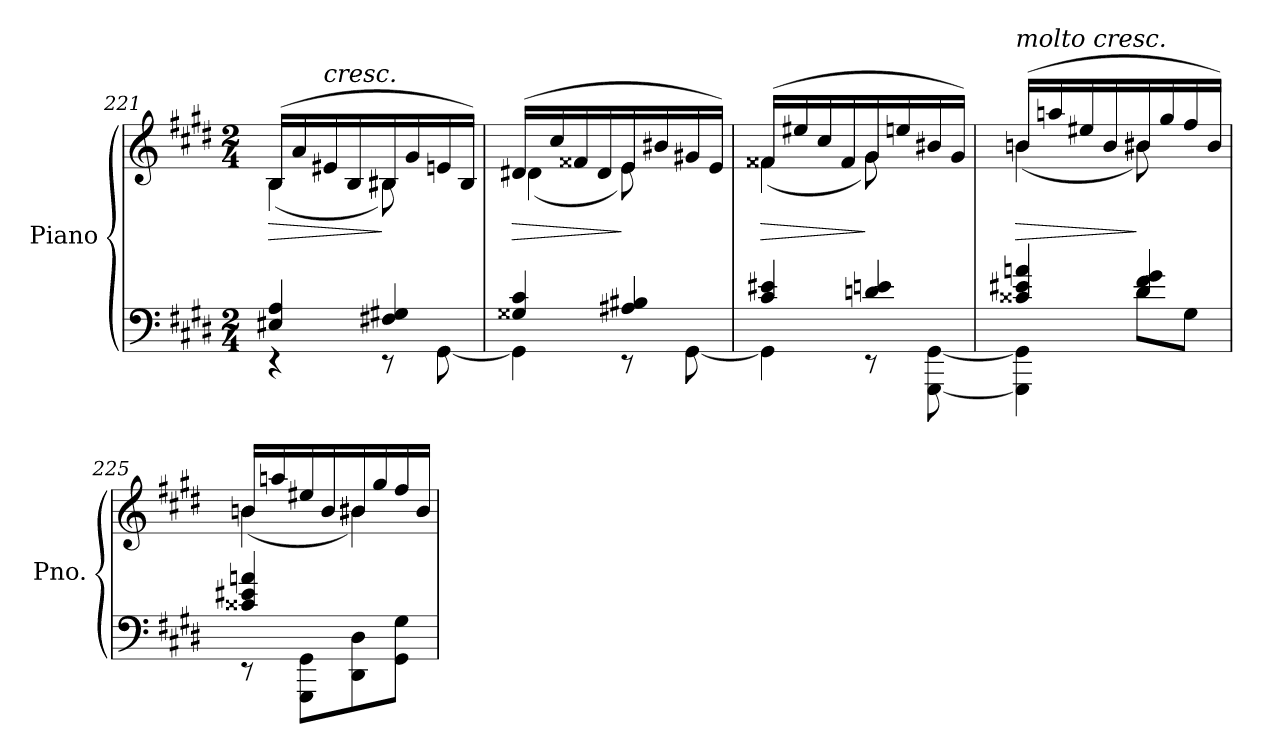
**kern	**kern	**dynam
*part1	*part1	*part1
*staff2	*staff1	*staff1/2
*I"Piano	*	*
*I'Pno.	*	*
!!LO:LB:g=z
*clefF4	*clefG2	*
*k[f#c#g#d#]	*k[f#c#g#d#]	*
*M2/4	*M2/4	*
=221	=221	=221
*^	*	*
!	!	!	!LO:HP:b
*	*	*^	*
4E#X/ 4A/	4r	(>16B/LL	(<4B\	>
.	.	16a/	.	.
!	!	!LO:TX:i:t=cresc.	!	!
.	.	16e#X/	.	.
.	.	16B/	.	.
4F#X/ 4G#X/	8r	16B#X/	8B#\)	]
.	.	16g#/	.	.
.	[8GG#\	16en/	8ryy	.
.	.	16B#/JJ)	.	.
=222	=222	=222	=222	=222
!	!	!	!	!LO:HP:b
4G##X/ 4c#/	4GG#\]	(>16d#X/LL	(<4d#\	>
.	.	16cc#/	.	.
.	.	16f##X/	.	.
.	.	16d#/	.	.
4A#X/ 4B#X/	8r	16e/	8e\)	]
.	.	16b#X/	.	.
.	[8GG#\	16g#X/	8ryy	.
.	.	16e/JJ)	.	.
=223	=223	=223	=223	=223
!	!	!	!	!LO:HP:b
4c#/ 4e#X/	4GG#\]	(>16f##X/LL	(<4f##\	>
.	.	16ee#X/	.	.
.	.	16cc#/	.	.
.	.	16f##/	.	.
4dn/ 4en/	8r	16g#/	8g#\)	]
.	.	16een/	.	.
.	[8GGG#\ [8GG#\	16b#X/	8ryy	.
.	.	16g#/JJ)	.	.
=224	=224	=224	=224	=224
!	!	!LO:TX:i:t=molto     cresc.	!	!
!	!	!	!	!LO:HP:b
4c##X/ 4e#X/ 4an/	4GGG#\] 4GG#\]	(>16bn/LL	(<4b\	>
.	.	16aan/	.	.
.	.	16ee#X/	.	.
.	.	16b/	.	.
4d#/ 4f#/ 4g#/	8d#\L	16b#X/	8b#\)	]
.	.	16gg#/	.	.
.	8G#\J	16ff#/	8ryy	.
.	.	16b#/JJ)	.	.
!!LO:LB:g=z	!!
=225	=225	=225	=225	=225
4c##X/ 4e#X/ 4an/	8r	16bn/LL	(<4b\	.
.	.	16aan/	.	.
.	8GGG#\ 8GG#\L	16ee#X/	.	.
.	.	16b/	.	.
4ryy	8DD#\ 8D#\	16b#X/	4b#\)	.
.	.	16gg#/	.	.
.	8GG#\ 8G#\J	16ff#/	.	.
.	.	16b#/JJ	.	.
*v	*v	*	*	*
*	*v	*v	*
=	=	=
*-	*-	*-
